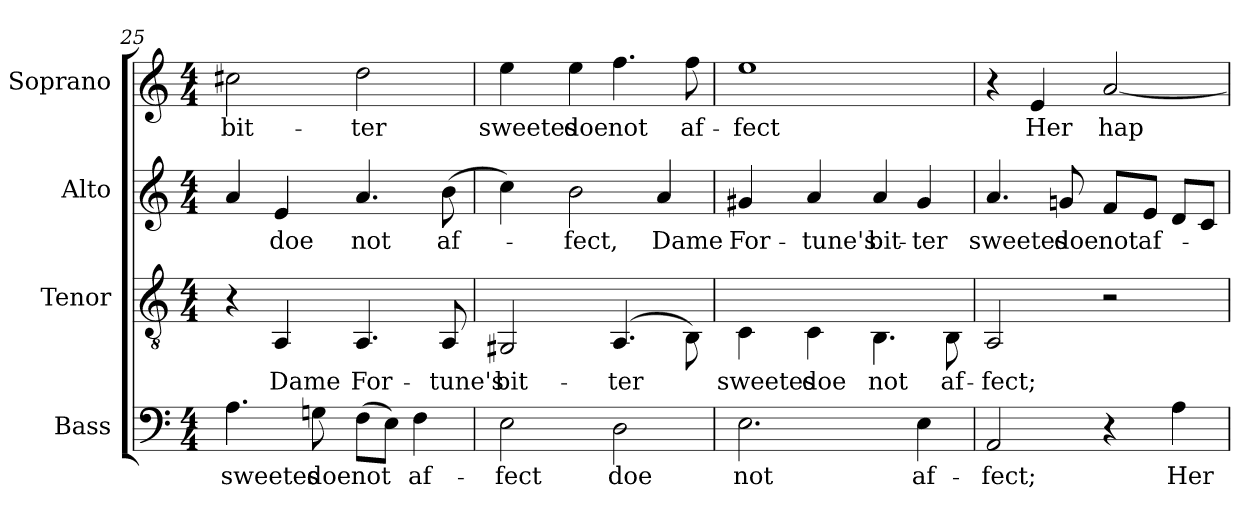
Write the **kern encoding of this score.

**kern	**text	**kern	**text	**kern	**text	**kern	**text
*part4	*part4	*part3	*part3	*part2	*part2	*part1	*part1
*staff4	*staff4	*staff3	*staff3	*staff2	*staff2	*staff1	*staff1
*I"Bass	*	*I"Tenor	*	*I"Alto	*	*I"Soprano	*
*I'B.	*	*I'T.	*	*I'A.	*	*I'S.	*
!!LO:PB:g=z
*clefF4	*	*clefGv2	*	*clefG2	*	*clefG2	*
*k[]	*	*k[]	*	*k[]	*	*k[]	*
*C:	*	*C:	*	*C:	*	*C:	*
*M4/4	*	*M4/4	*	*M4/4	*	*M4/4	*
=25	=25	=25	=25	=25	=25	=25	=25
!	!LO:LY:b:color=#000000	!	!	!	!	!	!
!	!	!	!	!	!	!	!LO:LY:b:color=#000000
4.Ai\	sweetes	4r	.	4ai/	.	2cc#Xi\	bit-
!	!	!	!LO:LY:b:color=#000000	!	!	!	!
!	!	!	!	!	!LO:LY:b:color=#000000	!	!
.	.	4AAi/	Dame	4ei/	doe	.	.
!	!LO:LY:b:color=#000000	!	!	!	!	!	!
8Gni\	doe	.	.	.	.	.	.
!	!LO:LY:b:color=#000000	!	!	!	!	!	!
!	!	!	!LO:LY:b:color=#000000	!	!	!	!
!	!	!	!	!	!LO:LY:b:color=#000000	!	!
!	!	!	!	!	!	!	!LO:LY:b:color=#000000
(8Fi\L	not	4.AAi/	For-	4.ai/	not	2ddi\	-ter
8Ei\J)	.	.	.	.	.	.	.
!	!LO:LY:b:color=#000000	!	!	!	!	!	!
4Fi\	af-	.	.	.	.	.	.
!	!	!	!LO:LY:b:color=#000000	!	!	!	!
!	!	!	!	!	!LO:LY:b:color=#000000	!	!
.	.	8AAi/	-tune's	(8bi\	af-	.	.
=26	=26	=26	=26	=26	=26	=26	=26
!	!LO:LY:b:color=#000000	!	!	!	!	!	!
!	!	!	!LO:LY:b:color=#000000	!	!	!	!
!	!	!	!	!	!	!	!LO:LY:b:color=#000000
2Ei\	-fect	2GG#Xi/	bit-	4cci\)	.	4eei\	sweetes
!	!	!	!	!	!LO:LY:b:color=#000000	!	!
!	!	!	!	!	!	!	!LO:LY:b:color=#000000
.	.	.	.	2bi\	-fect,	4eei\	doe
!	!LO:LY:b:color=#000000	!	!	!	!	!	!
!	!	!	!LO:LY:b:color=#000000	!	!	!	!
!	!	!	!	!	!	!	!LO:LY:b:color=#000000
2Di\	doe	(4.AAi/	-ter	.	.	4.ffi\	not
!	!	!	!	!	!LO:LY:b:color=#000000	!	!
.	.	.	.	4ai/	Dame	.	.
!	!	!	!	!	!	!	!LO:LY:b:color=#000000
.	.	8BBi\)	.	.	.	8ffi\	af-
=27	=27	=27	=27	=27	=27	=27	=27
!	!LO:LY:b:color=#000000	!	!	!	!	!	!
!	!	!	!LO:LY:b:color=#000000	!	!	!	!
!	!	!	!	!	!LO:LY:b:color=#000000	!	!
!	!	!	!	!	!	!	!LO:LY:b:color=#000000
2.Ei\	not	4Ci\	sweetes	4g#Xi/	For-	1eei	fect
!	!	!	!LO:LY:b:color=#000000	!	!	!	!
!	!	!	!	!	!LO:LY:b:color=#000000	!	!
.	.	4Ci\	doe	4ai/	-tune's	.	.
!	!	!	!LO:LY:b:color=#000000	!	!	!	!
!	!	!	!	!	!LO:LY:b:color=#000000	!	!
.	.	4.BBi\	not	4ai/	bit-	.	.
!	!LO:LY:b:color=#000000	!	!	!	!	!	!
!	!	!	!	!	!LO:LY:b:color=#000000	!	!
4Ei\	af-	.	.	4g#i/	-ter	.	.
!	!	!	!LO:LY:b:color=#000000	!	!	!	!
.	.	8BBi\	af-	.	.	.	.
=28	=28	=28	=28	=28	=28	=28	=28
!	!LO:LY:b:color=#000000	!	!	!	!	!	!
!	!	!	!LO:LY:b:color=#000000	!	!	!	!
!	!	!	!	!	!LO:LY:b:color=#000000	!	!
2AAi/	-fect;	2AAi/	-fect;	4.ai/	sweetes	4r	.
!	!	!	!	!	!	!	!LO:LY:b:color=#000000
.	.	.	.	.	.	4ei/	Her
!	!	!	!	!	!LO:LY:b:color=#000000	!	!
.	.	.	.	8gni/	doe	.	.
!	!	!	!	!	!LO:LY:b:color=#000000	!	!
!	!	!	!	!	!	!	!LO:LY:b:color=#000000
4r	.	2r	.	8fi/L	not	[2ai/	hap-
!	!	!	!	!	!LO:LY:b:color=#000000	!	!
.	.	.	.	8ei/J	af-	.	.
!	!LO:LY:b:color=#000000	!	!	!	!	!	!
4Ai\	Her	.	.	8di/L	.	.	.
.	.	.	.	8ci/J	.	.	.
=	=	=	=	=	=	=	=
*-	*-	*-	*-	*-	*-	*-	*-
